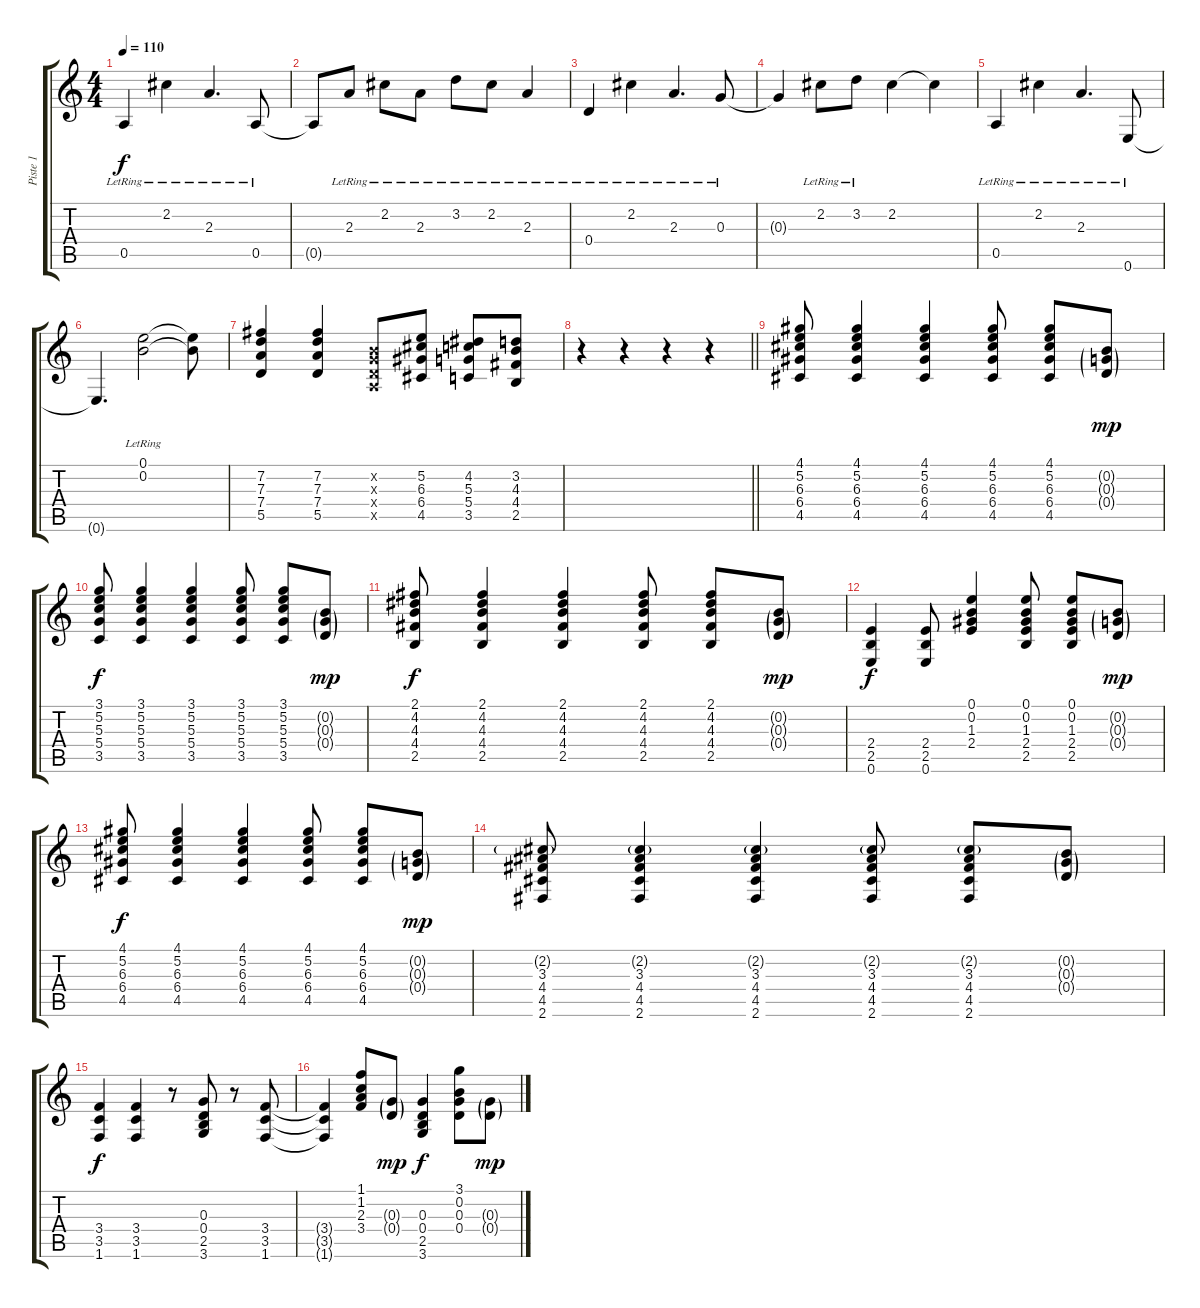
\track ("Piste 1" "Piste 1") {instrument acousticguitarsteel}
\staff {score tabs}
\tuning (E4 B3 G3 D3 A2 E2) {hide}
\ts (4 4)
\tempo 110
\clef g2
\ks c
0.5{lr}.4{dy f} 2.2{lr}.4 2.3{lr}.4{d} 0.5{lr}.8 |
0.5{t}.8 2.3{lr}.8 2.2{lr}.8 2.3{lr}.8 3.2{lr}.8 2.2{lr}.8 2.3{lr}.4 |
0.4{lr}.4 2.2{lr}.4 2.3{lr}.4{d} 0.3{lr}.8 |
0.3{t}.4 2.2{lr}.8 3.2{lr}.8 2.2.4 2.2{t}.4 |
0.5{lr}.4 2.2{lr}.4 2.3{lr}.4{d} 0.6{lr}.8 |
0.6{t}.4{d} (0.1{lr} 0.2{lr}).2 (0.1{t} 0.2{t}).8 |
(7.2 7.3 7.4 5.5).4 (7.2 7.3 7.4 5.5).4 (0.2{x} 0.3{x} 0.4{x} 0.5{x}).8 (5.2 6.3 6.4 4.5).8 (4.2 5.3 5.4 3.5).8 (3.2 4.3 4.4 2.5).8 |
\barLineRight lightlight
r.4 r.4 r.4 r.4 |
(4.1 5.2 6.3 6.4 4.5).8 (4.1 5.2 6.3 6.4 4.5).4 (4.1 5.2 6.3 6.4 4.5).4 (4.1 5.2 6.3 6.4 4.5).8 (4.1 5.2 6.3 6.4 4.5).8 (0.2{g} 0.3{g} 0.4{g}).8{dy mp} |
(3.1 5.2 5.3 5.4 3.5).8{dy f} (3.1 5.2 5.3 5.4 3.5).4 (3.1 5.2 5.3 5.4 3.5).4 (3.1 5.2 5.3 5.4 3.5).8 (3.1 5.2 5.3 5.4 3.5).8 (0.2{g} 0.3{g} 0.4{g}).8{dy mp} |
(2.1 4.2 4.3 4.4 2.5).8{dy f} (2.1 4.2 4.3 4.4 2.5).4 (2.1 4.2 4.3 4.4 2.5).4 (2.1 4.2 4.3 4.4 2.5).8 (2.1 4.2 4.3 4.4 2.5).8 (0.2{g} 0.3{g} 0.4{g}).8{dy mp} |
(2.4 2.5 0.6).4{dy f} (2.4 2.5 0.6).8 (0.1 0.2 1.3 2.4).4 (0.1 0.2 1.3 2.4 2.5).8 (0.1 0.2 1.3 2.4 2.5).8 (0.2{g} 0.3{g} 0.4{g}).8{dy mp} |
(4.1 5.2 6.3 6.4 4.5).8{dy f} (4.1 5.2 6.3 6.4 4.5).4 (4.1 5.2 6.3 6.4 4.5).4 (4.1 5.2 6.3 6.4 4.5).8 (4.1 5.2 6.3 6.4 4.5).8 (0.2{g} 0.3{g} 0.4{g}).8{dy mp} |
(2.2{g} 3.3 4.4 4.5 2.6).8 (2.2{g} 3.3 4.4 4.5 2.6).4 (2.2{g} 3.3 4.4 4.5 2.6).4 (2.2{g} 3.3 4.4 4.5 2.6).8 (2.2{g} 3.3 4.4 4.5 2.6).8 (0.2{g} 0.3{g} 0.4{g}).8 |
(3.4 3.5 1.6).4{dy f} (3.4 3.5 1.6).4 r.8 (0.3 0.4 2.5 3.6).8 r.8 (3.4 3.5 1.6).8 |
(3.4{t} 3.5{t} 1.6{t}).4 (1.1 1.2 2.3 3.4).8 (0.3{g} 0.4{g}).8{dy mp} (0.3 0.4 2.5 3.6).4{dy f} (3.1 0.2 0.3 0.4).8 (0.3{g} 0.4{g}).8{dy mp}
